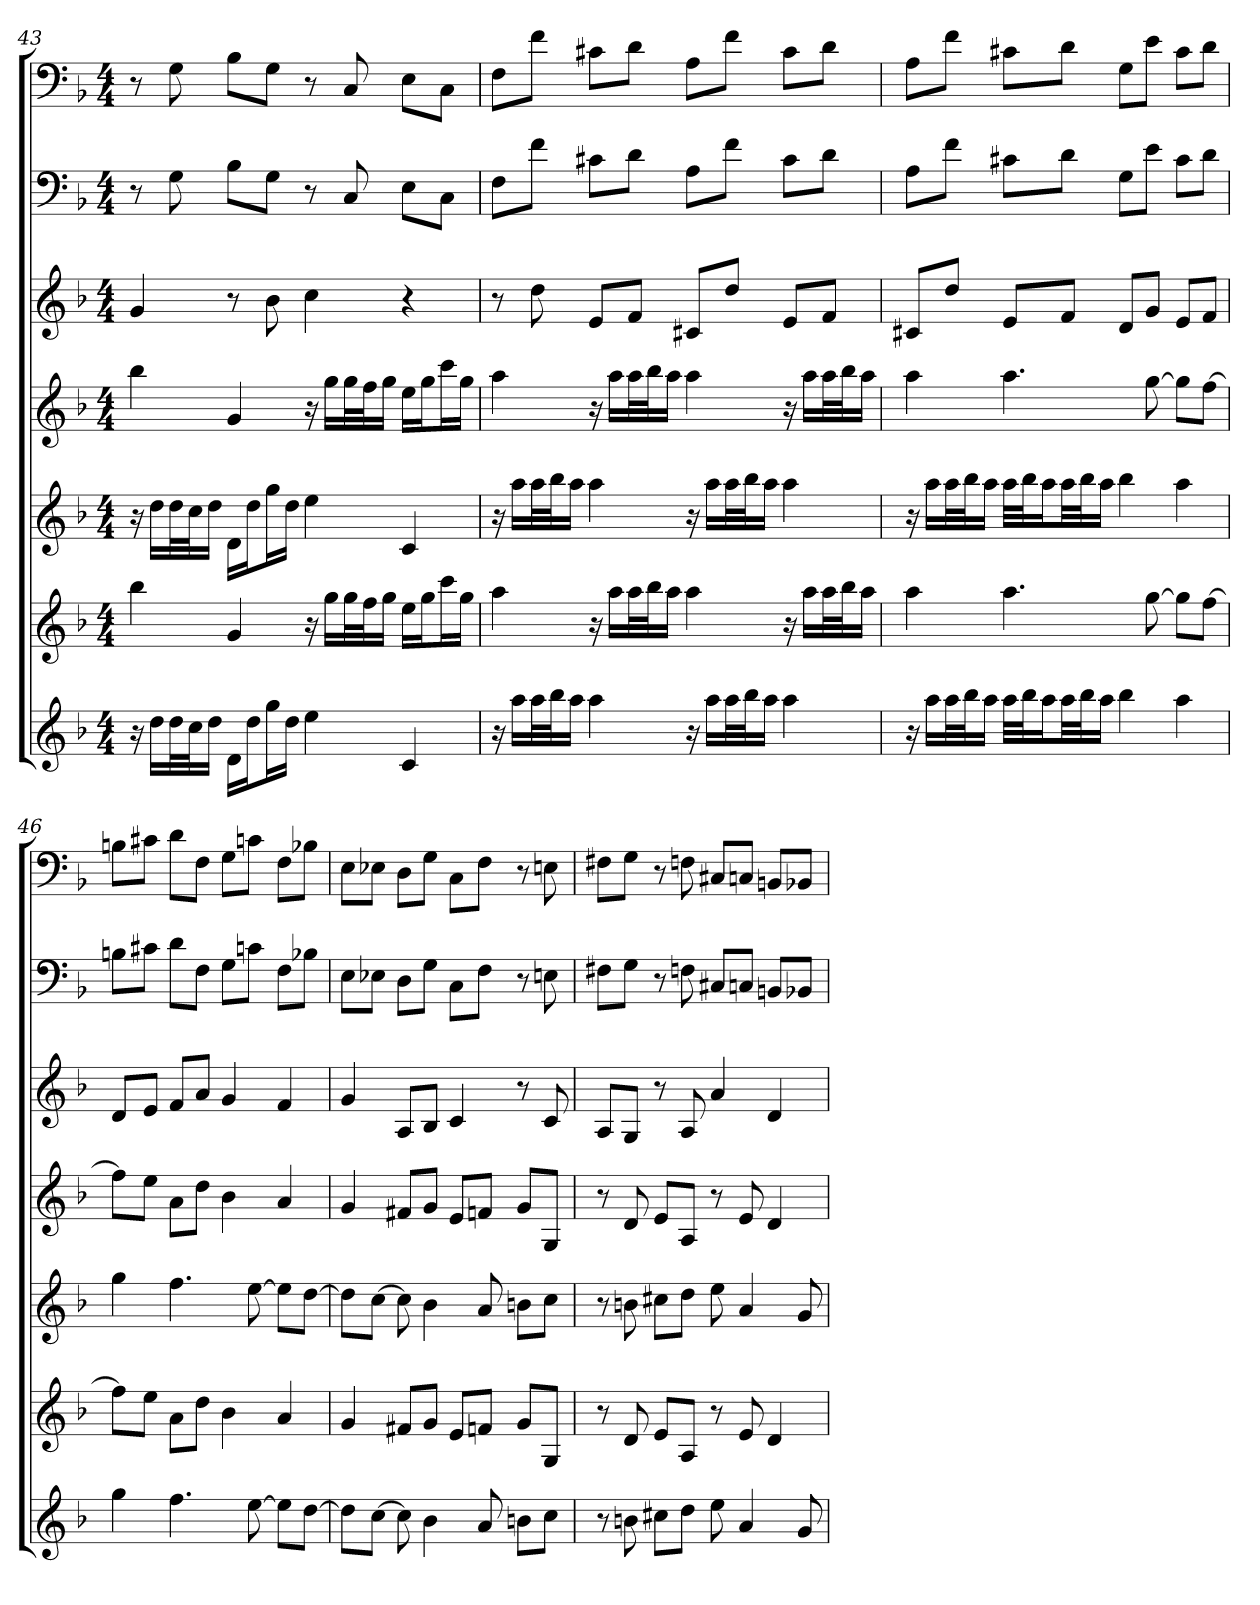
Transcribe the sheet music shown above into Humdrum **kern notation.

**kern	**kern	**kern	**kern	**kern	**kern	**kern
*part7	*part6	*part5	*part4	*part3	*part2	*part1
*staff7	*staff6	*staff5	*staff4	*staff3	*staff2	*staff1
*k[b-]	*k[b-]	*k[b-]	*k[b-]	*k[b-]	*k[b-]	*k[b-]
*d:	*d:	*d:	*d:	*d:	*d:	*d:
*M4/4	*M4/4	*M4/4	*M4/4	*M4/4	*M4/4	*M4/4
=43	=43	=43	=43	=43	=43	=43
16r	4bb-	16r	4bb-	4g	8r	8r
16ddLL	.	16ddLL	.	.	.	.
32ddL	.	32ddL	.	.	8G	8G
32ccJ	.	32ccJ	.	.	.	.
16ddJJ	.	16ddJJ	.	.	.	.
16dLL	4g	16dLL	4g	8r	8B-L	8B-L
16ddJ	.	16ddJ	.	.	.	.
16ggL	.	16ggL	.	8b-	8GJ	8GJ
16ddJJ	.	16ddJJ	.	.	.	.
4ee	16r	4ee	16r	4cc	8r	8r
.	16ggLL	.	16ggLL	.	.	.
.	32ggL	.	32ggL	.	8C	8C
.	32ffJ	.	32ffJ	.	.	.
.	16ggJJ	.	16ggJJ	.	.	.
4c	16eeLL	4c	16eeLL	4r	8EL	8EL
.	16ggJ	.	16ggJ	.	.	.
.	16cccL	.	16cccL	.	8CJ	8CJ
.	16ggJJ	.	16ggJJ	.	.	.
=44	=44	=44	=44	=44	=44	=44
16r	4aa	16r	4aa	8r	8FL	8FL
16aaLL	.	16aaLL	.	.	.	.
32aaL	.	32aaL	.	8dd	8fJ	8fJ
32bb-J	.	32bb-J	.	.	.	.
16aaJJ	.	16aaJJ	.	.	.	.
4aa	16r	4aa	16r	8eL	8c#XL	8c#XL
.	16aaLL	.	16aaLL	.	.	.
.	32aaL	.	32aaL	8fJ	8dJ	8dJ
.	32bb-J	.	32bb-J	.	.	.
.	16aaJJ	.	16aaJJ	.	.	.
16r	4aa	16r	4aa	8c#XL	8AL	8AL
16aaLL	.	16aaLL	.	.	.	.
32aaL	.	32aaL	.	8ddJ	8fJ	8fJ
32bb-J	.	32bb-J	.	.	.	.
16aaJJ	.	16aaJJ	.	.	.	.
4aa	16r	4aa	16r	8eL	8c#L	8c#L
.	16aaLL	.	16aaLL	.	.	.
.	32aaL	.	32aaL	8fJ	8dJ	8dJ
.	32bb-J	.	32bb-J	.	.	.
.	16aaJJ	.	16aaJJ	.	.	.
=45	=45	=45	=45	=45	=45	=45
16r	4aa	16r	4aa	8c#XL	8AL	8AL
16aaLL	.	16aaLL	.	.	.	.
32aaL	.	32aaL	.	8ddJ	8fJ	8fJ
32bb-J	.	32bb-J	.	.	.	.
16aaJJ	.	16aaJJ	.	.	.	.
32aaLLL	4.aa	32aaLLL	4.aa	8eL	8c#XL	8c#XL
32bb-J	.	32bb-J	.	.	.	.
16aaJ	.	16aaJ	.	.	.	.
32aaLL	.	32aaLL	.	8fJ	8dJ	8dJ
32bb-J	.	32bb-J	.	.	.	.
16aaJJ	.	16aaJJ	.	.	.	.
4bb-	.	4bb-	.	8dL	8GL	8GL
.	[8gg	.	[8gg	8gJ	8eJ	8eJ
4aa	8ggL]	4aa	8ggL]	8eL	8c#L	8c#L
.	[8ffJ	.	[8ffJ	8fJ	8dJ	8dJ
=46	=46	=46	=46	=46	=46	=46
4gg	8ffL]	4gg	8ffL]	8dL	8BnL	8BnL
.	8eeJ	.	8eeJ	8eJ	8c#XJ	8c#XJ
4.ff	8aL	4.ff	8aL	8fL	8dL	8dL
.	8ddJ	.	8ddJ	8aJ	8FJ	8FJ
.	4b-	.	4b-	4g	8GL	8GL
[8ee	.	[8ee	.	.	8cnJ	8cnJ
8eeL]	4a	8eeL]	4a	4f	8FL	8FL
[8ddJ	.	[8ddJ	.	.	8B-XJ	8B-XJ
=47	=47	=47	=47	=47	=47	=47
8ddL]	4g	8ddL]	4g	4g	8EL	8EL
[8ccJ	.	[8ccJ	.	.	8E-XJ	8E-XJ
8cc]	8f#XL	8cc]	8f#XL	8AL	8DL	8DL
4b-	8gJ	4b-	8gJ	8B-J	8GJ	8GJ
.	8eL	.	8eL	4c	8CL	8CL
8a	8fnJ	8a	8fnJ	.	8FJ	8FJ
8bnL	8gL	8bnL	8gL	8r	8r	8r
8ccJ	8GJ	8ccJ	8GJ	8c	8En	8En
=48	=48	=48	=48	=48	=48	=48
8r	8r	8r	8r	8AL	8F#XL	8F#XL
8bn	8d	8bn	8d	8GJ	8GJ	8GJ
8cc#XL	8eL	8cc#XL	8eL	8r	8r	8r
8ddJ	8AJ	8ddJ	8AJ	8A	8Fn	8Fn
8ee	8r	8ee	8r	4a	8C#XL	8C#XL
4a	8e	4a	8e	.	8CnJ	8CnJ
.	4d	.	4d	4d	8BBnL	8BBnL
8g	.	8g	.	.	8BB-XJ	8BB-XJ
=	=	=	=	=	=	=
*-	*-	*-	*-	*-	*-	*-
